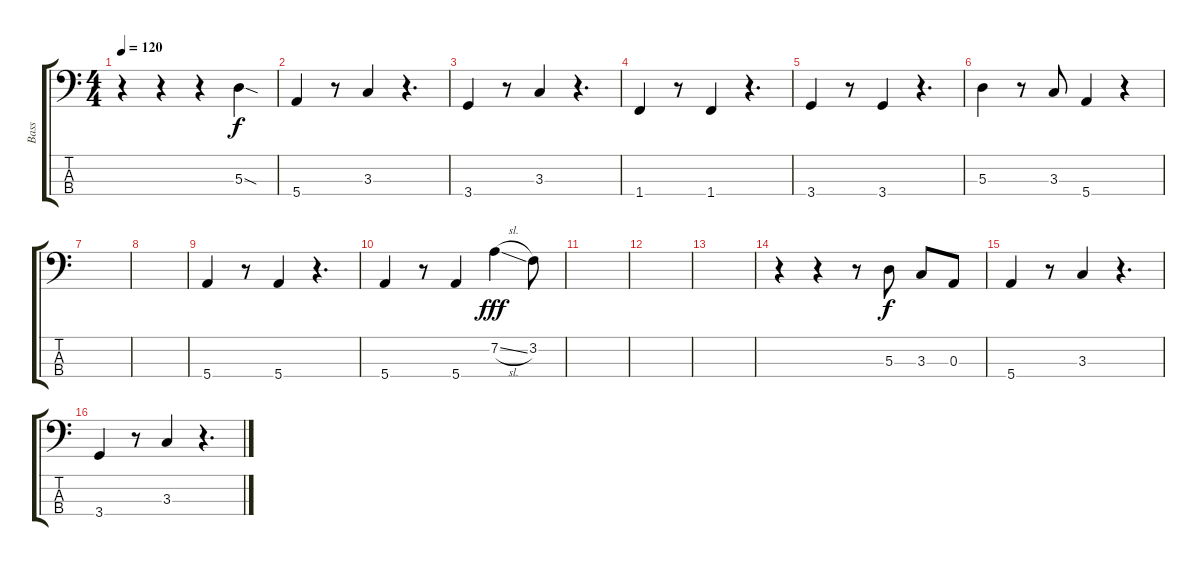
\track ("Bass" "Bass") {instrument electricbassfinger}
\staff {score tabs}
\tuning (G2 D2 A1 E1) {hide}
\ts (4 4)
\tempo 120
\clef f4
\ks c
r.4{dy f} r.4 r.4 5.3{sod}.4 |
5.4.4 r.8 3.3.4 r.4{d} |
3.4.4 r.8 3.3.4 r.4{d} |
1.4.4 r.8 1.4.4 r.4{d} |
3.4.4 r.8 3.4.4 r.4{d} |
5.3.4 r.8 3.3.8 5.4.4 r.4 |
|
|
5.4.4 r.8 5.4.4 r.4{d} |
5.4.4 r.8 5.4.4 7.2{sl}.4{dy fff} 3.2.8 |
|
|
|
r.4 r.4 r.8 5.3.8{dy f} 3.3.8 0.3.8 |
5.4.4 r.8 3.3.4 r.4{d} |
3.4.4 r.8 3.3.4 r.4{d}
